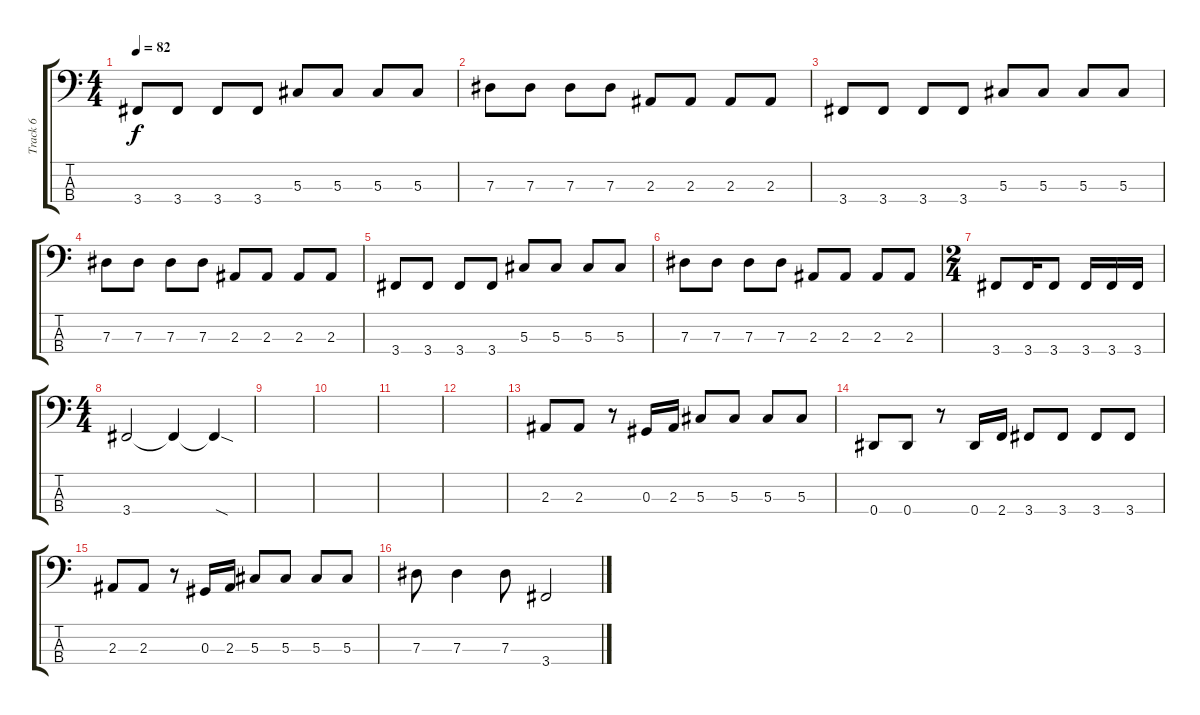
\track ("Track 6" "Track 6") {instrument electricbassfinger}
\staff {score tabs}
\tuning (Gb2 Db2 Ab1 Eb1) {hide}
\ts (4 4)
\tempo 82
\clef f4
\ks c
3.4.8{dy f} 3.4.8 3.4.8 3.4.8 5.3.8 5.3.8 5.3.8 5.3.8 |
7.3.8 7.3.8 7.3.8 7.3.8 2.3.8 2.3.8 2.3.8 2.3.8 |
3.4.8 3.4.8 3.4.8 3.4.8 5.3.8 5.3.8 5.3.8 5.3.8 |
7.3.8 7.3.8 7.3.8 7.3.8 2.3.8 2.3.8 2.3.8 2.3.8 |
3.4.8 3.4.8 3.4.8 3.4.8 5.3.8 5.3.8 5.3.8 5.3.8 |
7.3.8 7.3.8 7.3.8 7.3.8 2.3.8 2.3.8 2.3.8 2.3.8 |
\ts (2 4)
3.4.8 3.4.16 3.4.8 3.4.16 3.4.16 3.4.16 |
\ts (4 4)
3.4.2 3.4{t}.4 3.4{sod t}.4 |
|
|
|
|
2.3.8 2.3.8 r.8 0.3.16 2.3.16 5.3.8 5.3.8 5.3.8 5.3.8 |
0.4.8 0.4.8 r.8 0.4.16 2.4.16 3.4.8 3.4.8 3.4.8 3.4.8 |
2.3.8 2.3.8 r.8 0.3.16 2.3.16 5.3.8 5.3.8 5.3.8 5.3.8 |
7.3.8 7.3.4 7.3.8 3.4.2
